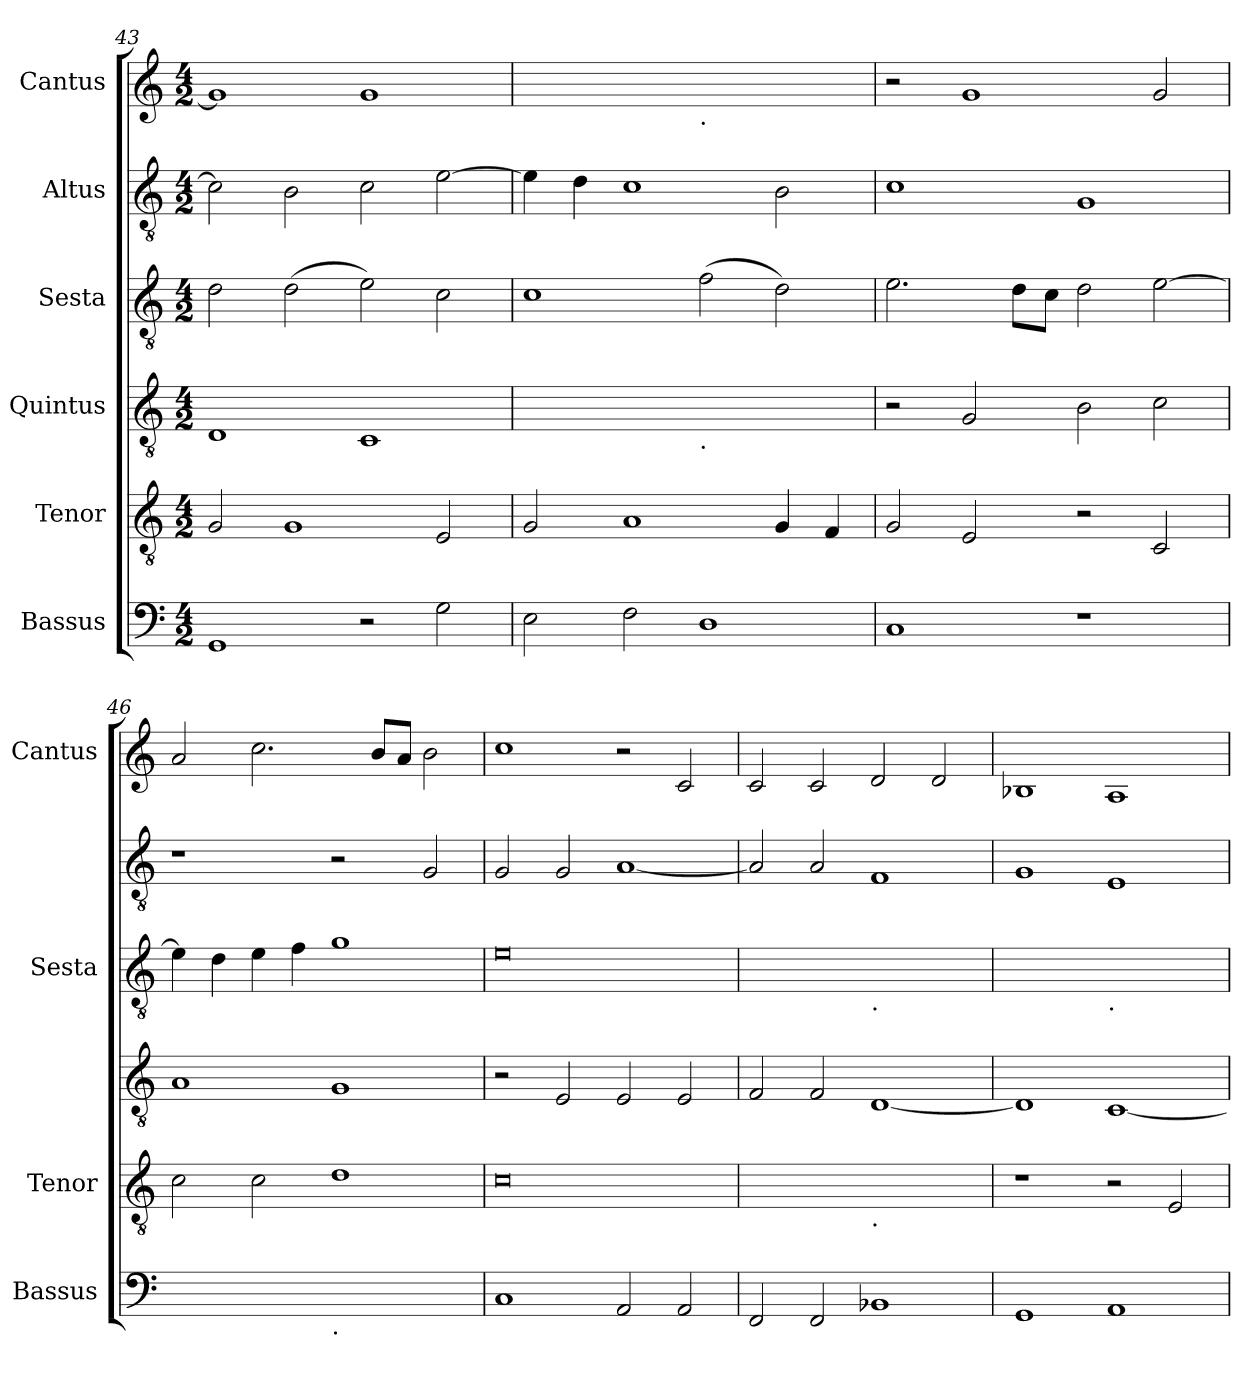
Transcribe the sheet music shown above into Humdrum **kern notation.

**kern	**kern	**kern	**kern	**kern	**kern
*part6	*part5	*part4	*part3	*part2	*part1
*staff6	*staff5	*staff4	*staff3	*staff2	*staff1
*I"Bassus	*I"Tenor	*I"Quintus	*I"Sesta	*I"Altus	*I"Cantus
*I'Bassus	*I'Tenor	*	*I'Sesta	*	*I'Cantus
*clefF4	*clefGv2	*clefGv2	*clefGv2	*clefGv2	*clefG2
*k[]	*k[]	*k[]	*k[]	*k[]	*k[]
*M4/2	*M4/2	*M4/2	*M4/2	*M4/2	*M4/2
=43	=43	=43	=43	=43	=43
1GG	2G/	1D	2d\	2c\]	1g]
.	1G	.	(<2d\	2B\	.
2r	.	1C	2e\)	2c\	1g
2G\	2E/	.	2c\	[2e\	.
=44	=44	=44	=44	=44	=44
*	*	*^	*	*	*^
2E\	2G/	0ryy	1ryy	1c	4e\]	0ryy	1ryy
.	.	.	.	.	4d\	.	.
2F\	1A	.	.	.	1c	.	.
!	!	!	!	!	!	!	!LO:TX:b:t=.
!	!	!	!LO:TX:b:t=.	!	!	!	!
1D	.	.	1ryy	(<2f\	.	.	1ryy
.	4G/	.	.	2d\)	2B\	.	.
.	4F/	.	.	.	.	.	.
*	*	*v	*v	*	*	*v	*v
=45	=45	=45	=45	=45	=45
1C	2G/	2r	2.e\	1c	2r
.	2E/	2G/	.	.	1g
.	.	.	8d\L	.	.
.	.	.	8c\J	.	.
1r	2r	2B\	2d\	1G	.
.	2C/	2c\	[2e\	.	2g/
=46	=46	=46	=46	=46	=46
*^	*	*	*	*	*
0ryy	1ryy	2c\	1A	4e\]	1r	2a/
.	.	.	.	4d\	.	.
.	.	2c\	.	4e\	.	2.cc\
.	.	.	.	4f\	.	.
!	!LO:TX:b:t=.	!	!	!	!	!
.	1ryy	1d	1G	1g	2r	.
.	.	.	.	.	.	8b/L
.	.	.	.	.	.	8a/J
.	.	.	.	.	2G/	2b\
*v	*v	*	*	*	*	*
=47	=47	=47	=47	=47	=47
1C	0c	2r	0e	2G/	1cc
.	.	2E/	.	2G/	.
2AA/	.	2E/	.	[1A	2r
2AA/	.	2E/	.	.	2c/
=48	=48	=48	=48	=48	=48
*	*^	*	*^	*	*
2FF/	0ryy	1ryy	2F/	0ryy	1ryy	2A/]	2c/
2FF/	.	.	2F/	.	.	2A/	2c/
!	!	!	!	!	!LO:TX:b:t=.	!	!
!	!	!LO:TX:b:t=.	!	!	!	!	!
1BB-X	.	1ryy	[1D	.	1ryy	1F	2d/
.	.	.	.	.	.	.	2d/
*	*v	*v	*	*	*	*	*
=49	=49	=49	=49	=49	=49	=49
1GG	1r	1D]	0ryy	1ryy	1G	1B-X
!	!	!	!	!LO:TX:b:t=.	!	!
1AA	2r	[1C	.	1ryy	1E	1A
.	2E/	.	.	.	.	.
*	*	*	*v	*v	*	*
=	=	=	=	=	=
*-	*-	*-	*-	*-	*-
